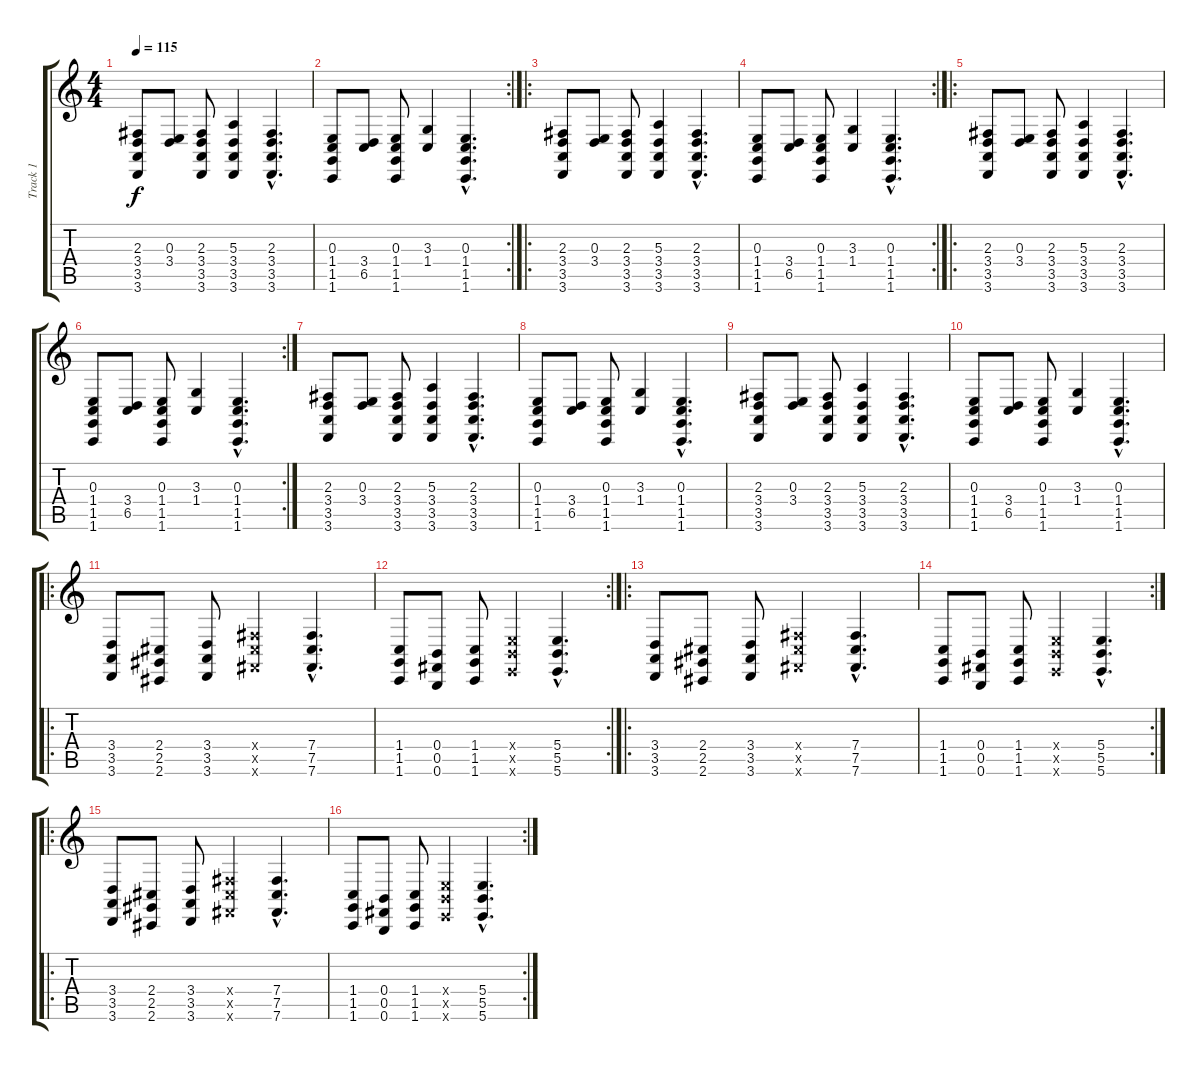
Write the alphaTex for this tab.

\track ("Track 1" "Track 1") {instrument stringensemble1}
\staff {score tabs}
\tuning (Db4 Ab3 E3 B2 Gb2 B1) {hide}
\ts (4 4)
\tempo 115
\clef g2
\ks c
(2.3 3.4 3.5 3.6).8{dy f instrument stringensemble1} (0.3 3.4).8 (2.3 3.4 3.5 3.6).8 (5.3 3.4 3.5 3.6).4 (2.3{hac} 3.4{hac} 3.5{hac} 3.6{hac}).4{d} |
\rc 2
(0.3 1.4 1.5 1.6).8 (3.4 6.5).8 (0.3 1.4 1.5 1.6).8 (3.3 1.4).4 (0.3{hac} 1.4{hac} 1.5{hac} 1.6{hac}).4{d} |
\ro
(2.3 3.4 3.5 3.6).8 (0.3 3.4).8 (2.3 3.4 3.5 3.6).8 (5.3 3.4 3.5 3.6).4 (2.3{hac} 3.4{hac} 3.5{hac} 3.6{hac}).4{d} |
\rc 2
(0.3 1.4 1.5 1.6).8 (3.4 6.5).8 (0.3 1.4 1.5 1.6).8 (3.3 1.4).4 (0.3{hac} 1.4{hac} 1.5{hac} 1.6{hac}).4{d} |
\ro
(2.3 3.4 3.5 3.6).8{volume 12} (0.3 3.4).8 (2.3 3.4 3.5 3.6).8 (5.3 3.4 3.5 3.6).4 (2.3{hac} 3.4{hac} 3.5{hac} 3.6{hac}).4{d} |
\rc 2
(0.3 1.4 1.5 1.6).8 (3.4 6.5).8 (0.3 1.4 1.5 1.6).8 (3.3 1.4).4 (0.3{hac} 1.4{hac} 1.5{hac} 1.6{hac}).4{d} |
(2.3 3.4 3.5 3.6).8 (0.3 3.4).8 (2.3 3.4 3.5 3.6).8 (5.3 3.4 3.5 3.6).4 (2.3{hac} 3.4{hac} 3.5{hac} 3.6{hac}).4{d} |
(0.3 1.4 1.5 1.6).8 (3.4 6.5).8 (0.3 1.4 1.5 1.6).8 (3.3 1.4).4 (0.3{hac} 1.4{hac} 1.5{hac} 1.6{hac}).4{d} |
(2.3 3.4 3.5 3.6).8 (0.3 3.4).8 (2.3 3.4 3.5 3.6).8 (5.3 3.4 3.5 3.6).4 (2.3{hac} 3.4{hac} 3.5{hac} 3.6{hac}).4{d} |
(0.3 1.4 1.5 1.6).8 (3.4 6.5).8 (0.3 1.4 1.5 1.6).8 (3.3 1.4).4 (0.3{hac} 1.4{hac} 1.5{hac} 1.6{hac}).4{d} |
\ro
(3.4 3.5 3.6).8{volume 16} (2.4 2.5 2.6).8 (3.4 3.5 3.6).8 (7.4{x} 7.5{x} 7.6{x}).4 (7.4{hac} 7.5{hac} 7.6{hac}).4{d} |
\rc 2
(1.4 1.5 1.6).8 (0.4 0.5 0.6).8 (1.4 1.5 1.6).8 (5.4{x} 5.5{x} 5.6{x}).4 (5.4{hac} 5.5{hac} 5.6{hac}).4{d} |
\ro
(3.4 3.5 3.6).8 (2.4 2.5 2.6).8 (3.4 3.5 3.6).8 (7.4{x} 7.5{x} 7.6{x}).4 (7.4{hac} 7.5{hac} 7.6{hac}).4{d} |
\rc 2
(1.4 1.5 1.6).8 (0.4 0.5 0.6).8 (1.4 1.5 1.6).8 (5.4{x} 5.5{x} 5.6{x}).4 (5.4{hac} 5.5{hac} 5.6{hac}).4{d} |
\ro
(3.4 3.5 3.6).8 (2.4 2.5 2.6).8 (3.4 3.5 3.6).8 (7.4{x} 7.5{x} 7.6{x}).4 (7.4{hac} 7.5{hac} 7.6{hac}).4{d} |
\rc 2
(1.4 1.5 1.6).8 (0.4 0.5 0.6).8 (1.4 1.5 1.6).8 (5.4{x} 5.5{x} 5.6{x}).4 (5.4{hac} 5.5{hac} 5.6{hac}).4{d}
